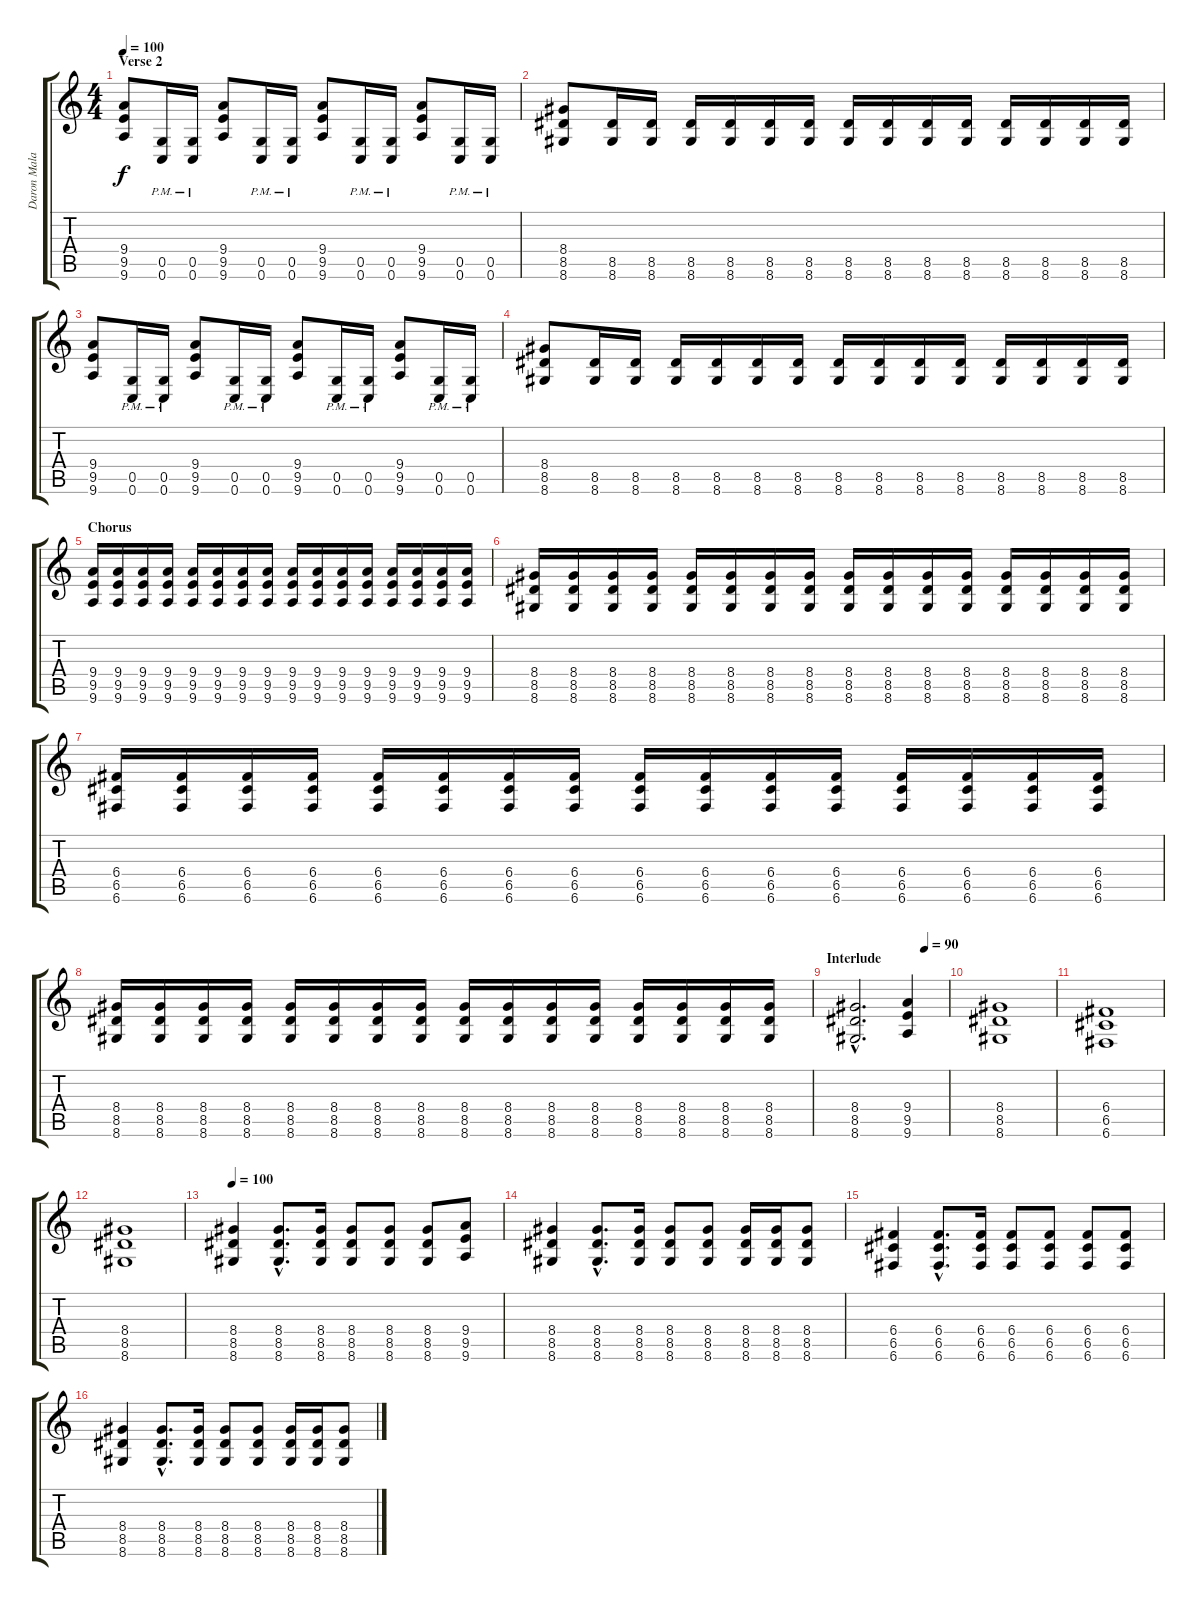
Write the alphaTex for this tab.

\track ("Daron Malakian" "Daron Mala") {instrument distortionguitar}
\staff {score tabs}
\tuning (D4 A3 F3 C3 G2 C2) {hide}
\ts (4 4)
\section ("" "Verse 2")
\tempo 100
\clef g2
\ks c
(9.4 9.5 9.6).8{dy f} (0.5{pm} 0.6{pm}).16 (0.5{pm} 0.6{pm}).16 (9.4 9.5 9.6).8 (0.5{pm} 0.6{pm}).16 (0.5{pm} 0.6{pm}).16 (9.4 9.5 9.6).8 (0.5{pm} 0.6{pm}).16 (0.5{pm} 0.6{pm}).16 (9.4 9.5 9.6).8 (0.5{pm} 0.6{pm}).16 (0.5{pm} 0.6{pm}).16 |
(8.4 8.5 8.6).8 (8.5 8.6).16 (8.5 8.6).16 (8.5 8.6).16 (8.5 8.6).16 (8.5 8.6).16 (8.5 8.6).16 (8.5 8.6).16 (8.5 8.6).16 (8.5 8.6).16 (8.5 8.6).16 (8.5 8.6).16 (8.5 8.6).16 (8.5 8.6).16 (8.5 8.6).16 |
(9.4 9.5 9.6).8 (0.5{pm} 0.6{pm}).16 (0.5{pm} 0.6{pm}).16 (9.4 9.5 9.6).8 (0.5{pm} 0.6{pm}).16 (0.5{pm} 0.6{pm}).16 (9.4 9.5 9.6).8 (0.5{pm} 0.6{pm}).16 (0.5{pm} 0.6{pm}).16 (9.4 9.5 9.6).8 (0.5{pm} 0.6{pm}).16 (0.5{pm} 0.6{pm}).16 |
(8.4 8.5 8.6).8 (8.5 8.6).16 (8.5 8.6).16 (8.5 8.6).16 (8.5 8.6).16 (8.5 8.6).16 (8.5 8.6).16 (8.5 8.6).16 (8.5 8.6).16 (8.5 8.6).16 (8.5 8.6).16 (8.5 8.6).16 (8.5 8.6).16 (8.5 8.6).16 (8.5 8.6).16 |
\section ("" "Chorus")
(9.4 9.5 9.6).16 (9.4 9.5 9.6).16 (9.4 9.5 9.6).16 (9.4 9.5 9.6).16 (9.4 9.5 9.6).16 (9.4 9.5 9.6).16 (9.4 9.5 9.6).16 (9.4 9.5 9.6).16 (9.4 9.5 9.6).16 (9.4 9.5 9.6).16 (9.4 9.5 9.6).16 (9.4 9.5 9.6).16 (9.4 9.5 9.6).16 (9.4 9.5 9.6).16 (9.4 9.5 9.6).16 (9.4 9.5 9.6).16 |
(8.4 8.5 8.6).16 (8.4 8.5 8.6).16 (8.4 8.5 8.6).16 (8.4 8.5 8.6).16 (8.4 8.5 8.6).16 (8.4 8.5 8.6).16 (8.4 8.5 8.6).16 (8.4 8.5 8.6).16 (8.4 8.5 8.6).16 (8.4 8.5 8.6).16 (8.4 8.5 8.6).16 (8.4 8.5 8.6).16 (8.4 8.5 8.6).16 (8.4 8.5 8.6).16 (8.4 8.5 8.6).16 (8.4 8.5 8.6).16 |
(6.4 6.5 6.6).16 (6.4 6.5 6.6).16 (6.4 6.5 6.6).16 (6.4 6.5 6.6).16 (6.4 6.5 6.6).16 (6.4 6.5 6.6).16 (6.4 6.5 6.6).16 (6.4 6.5 6.6).16 (6.4 6.5 6.6).16 (6.4 6.5 6.6).16 (6.4 6.5 6.6).16 (6.4 6.5 6.6).16 (6.4 6.5 6.6).16 (6.4 6.5 6.6).16 (6.4 6.5 6.6).16 (6.4 6.5 6.6).16 |
(8.4 8.5 8.6).16 (8.4 8.5 8.6).16 (8.4 8.5 8.6).16 (8.4 8.5 8.6).16 (8.4 8.5 8.6).16 (8.4 8.5 8.6).16 (8.4 8.5 8.6).16 (8.4 8.5 8.6).16 (8.4 8.5 8.6).16 (8.4 8.5 8.6).16 (8.4 8.5 8.6).16 (8.4 8.5 8.6).16 (8.4 8.5 8.6).16 (8.4 8.5 8.6).16 (8.4 8.5 8.6).16 (8.4 8.5 8.6).16 |
\section ("" "Interlude")
\tempo (90 0.75)
(8.4{hac} 8.5{hac} 8.6{hac}).2{d} (9.4 9.5 9.6).4 |
(8.4 8.5 8.6).1 |
(6.4 6.5 6.6).1 |
(8.4 8.5 8.6).1 |
\tempo 100
(8.4 8.5 8.6).4 (8.4{hac} 8.5{hac} 8.6{hac}).8{d} (8.4 8.5 8.6).16 (8.4 8.5 8.6).8 (8.4 8.5 8.6).8 (8.4 8.5 8.6).8 (9.4 9.5 9.6).8 |
(8.4 8.5 8.6).4 (8.4{hac} 8.5{hac} 8.6{hac}).8{d} (8.4 8.5 8.6).16 (8.4 8.5 8.6).8 (8.4 8.5 8.6).8 (8.4 8.5 8.6).16 (8.4 8.5 8.6).16 (8.4 8.5 8.6).8 |
(6.4 6.5 6.6).4 (6.4{hac} 6.5{hac} 6.6{hac}).8{d} (6.4 6.5 6.6).16 (6.4 6.5 6.6).8 (6.4 6.5 6.6).8 (6.4 6.5 6.6).8 (6.4 6.5 6.6).8 |
(8.4 8.5 8.6).4 (8.4{hac} 8.5{hac} 8.6{hac}).8{d} (8.4 8.5 8.6).16 (8.4 8.5 8.6).8 (8.4 8.5 8.6).8 (8.4 8.5 8.6).16 (8.4 8.5 8.6).16 (8.4 8.5 8.6).8
